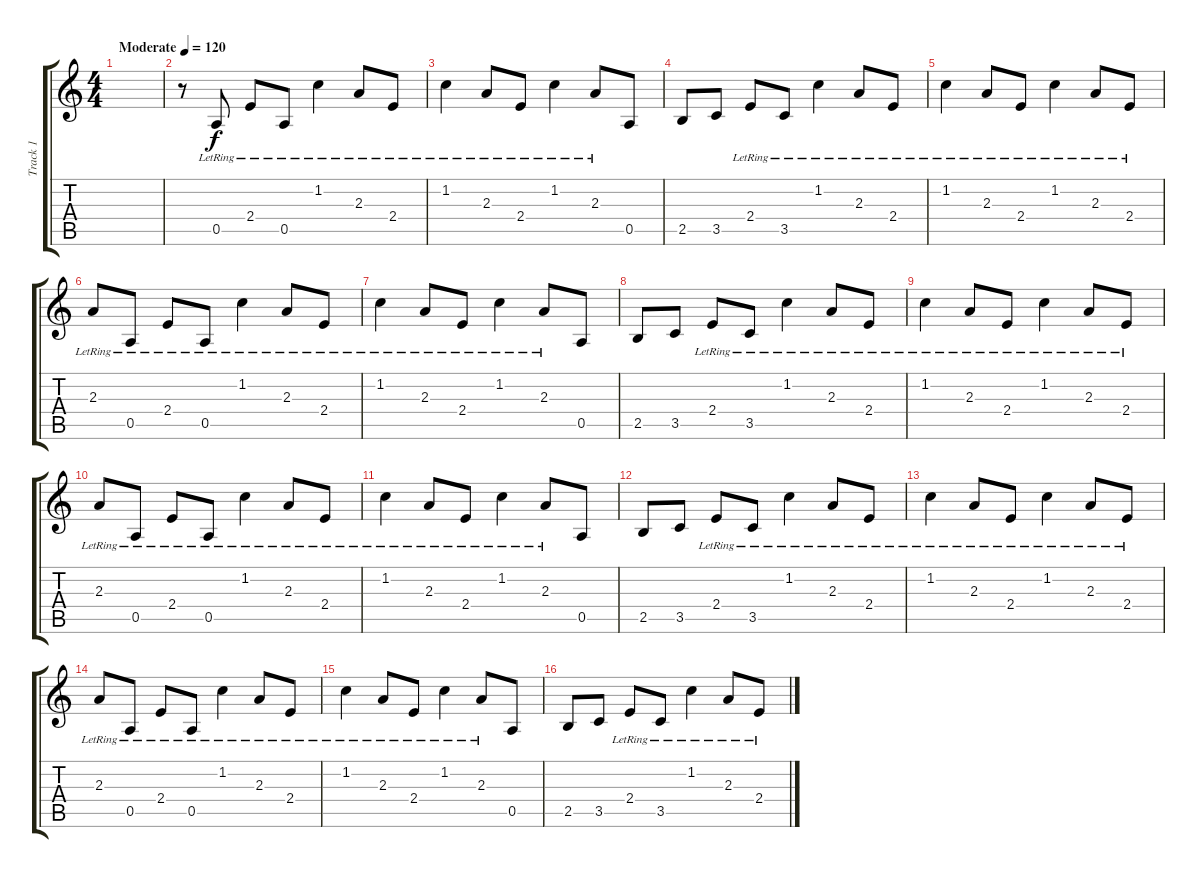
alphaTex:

\track ("Track 1" "Track 1") {instrument acousticguitarsteel}
\staff {score tabs}
\tuning (E4 B3 G3 D3 A2 E2) {hide}
\ts (4 4)
\tempo (120 "Moderate")
\clef g2
\ks c
|
r.8 0.5{lr}.8 2.4{lr}.8 0.5{lr}.8 1.2{lr}.4 2.3{lr}.8 2.4{lr}.8 |
1.2{lr}.4 2.3{lr}.8 2.4{lr}.8 1.2{lr}.4 2.3{lr}.8 0.5.8 |
2.5.8 3.5.8 2.4{lr}.8 3.5{lr}.8 1.2{lr}.4 2.3{lr}.8 2.4{lr}.8 |
1.2{lr}.4 2.3{lr}.8 2.4{lr}.8 1.2{lr}.4 2.3{lr}.8 2.4{lr}.8 |
2.3{lr}.8 0.5{lr}.8 2.4{lr}.8 0.5{lr}.8 1.2{lr}.4 2.3{lr}.8 2.4{lr}.8 |
1.2{lr}.4 2.3{lr}.8 2.4{lr}.8 1.2{lr}.4 2.3{lr}.8 0.5.8 |
2.5.8 3.5.8 2.4{lr}.8 3.5{lr}.8 1.2{lr}.4 2.3{lr}.8 2.4{lr}.8 |
1.2{lr}.4 2.3{lr}.8 2.4{lr}.8 1.2{lr}.4 2.3{lr}.8 2.4{lr}.8 |
2.3{lr}.8 0.5{lr}.8 2.4{lr}.8 0.5{lr}.8 1.2{lr}.4 2.3{lr}.8 2.4{lr}.8 |
1.2{lr}.4 2.3{lr}.8 2.4{lr}.8 1.2{lr}.4 2.3{lr}.8 0.5.8 |
2.5.8 3.5.8 2.4{lr}.8 3.5{lr}.8 1.2{lr}.4 2.3{lr}.8 2.4{lr}.8 |
1.2{lr}.4 2.3{lr}.8 2.4{lr}.8 1.2{lr}.4 2.3{lr}.8 2.4{lr}.8 |
2.3{lr}.8 0.5{lr}.8 2.4{lr}.8 0.5{lr}.8 1.2{lr}.4 2.3{lr}.8 2.4{lr}.8 |
1.2{lr}.4 2.3{lr}.8 2.4{lr}.8 1.2{lr}.4 2.3{lr}.8 0.5.8 |
2.5.8 3.5.8 2.4{lr}.8 3.5{lr}.8 1.2{lr}.4 2.3{lr}.8 2.4{lr}.8
